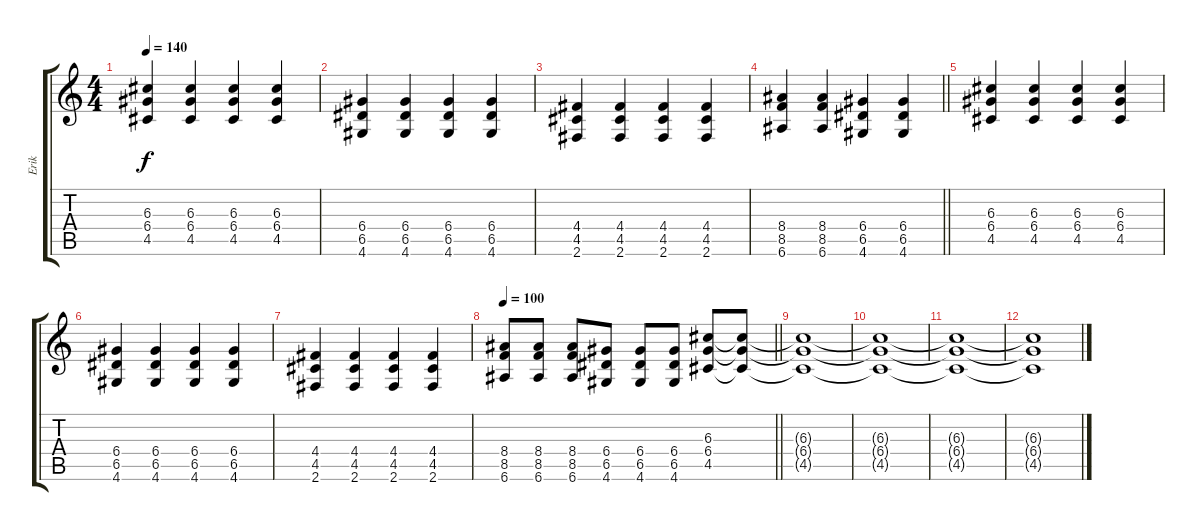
\track ("Erik" "Erik") {instrument distortionguitar}
\staff {score tabs}
\tuning (E4 B3 G3 D3 A2 E2) {hide}
\ts (4 4)
\tempo 140
\clef g2
\ks c
(6.3 6.4 4.5).4{dy f} (6.3 6.4 4.5).4 (6.3 6.4 4.5).4 (6.3 6.4 4.5).4 |
(6.4 6.5 4.6).4 (6.4 6.5 4.6).4 (6.4 6.5 4.6).4 (6.4 6.5 4.6).4 |
(4.4 4.5 2.6).4 (4.4 4.5 2.6).4 (4.4 4.5 2.6).4 (4.4 4.5 2.6).4 |
\barLineRight lightlight
(8.4 8.5 6.6).4 (8.4 8.5 6.6).4 (6.4 6.5 4.6).4 (6.4 6.5 4.6).4 |
\section ("" "")
(6.3 6.4 4.5).4 (6.3 6.4 4.5).4 (6.3 6.4 4.5).4 (6.3 6.4 4.5).4 |
(6.4 6.5 4.6).4 (6.4 6.5 4.6).4 (6.4 6.5 4.6).4 (6.4 6.5 4.6).4 |
(4.4 4.5 2.6).4 (4.4 4.5 2.6).4 (4.4 4.5 2.6).4 (4.4 4.5 2.6).4 |
\tempo 100
\barLineRight lightlight
(8.4 8.5 6.6).8 (8.4 8.5 6.6).8 (8.4 8.5 6.6).8 (6.4 6.5 4.6).8 (6.4 6.5 4.6).8 (6.4 6.5 4.6).8 (6.3 6.4 4.5).8 (6.3{t} 6.4{t} 4.5{t}).8 |
(6.3{t} 6.4{t} 4.5{t}).1 |
(6.3{t} 6.4{t} 4.5{t}).1 |
(6.3{t} 6.4{t} 4.5{t}).1 |
(6.3{t} 6.4{t} 4.5{t}).1
